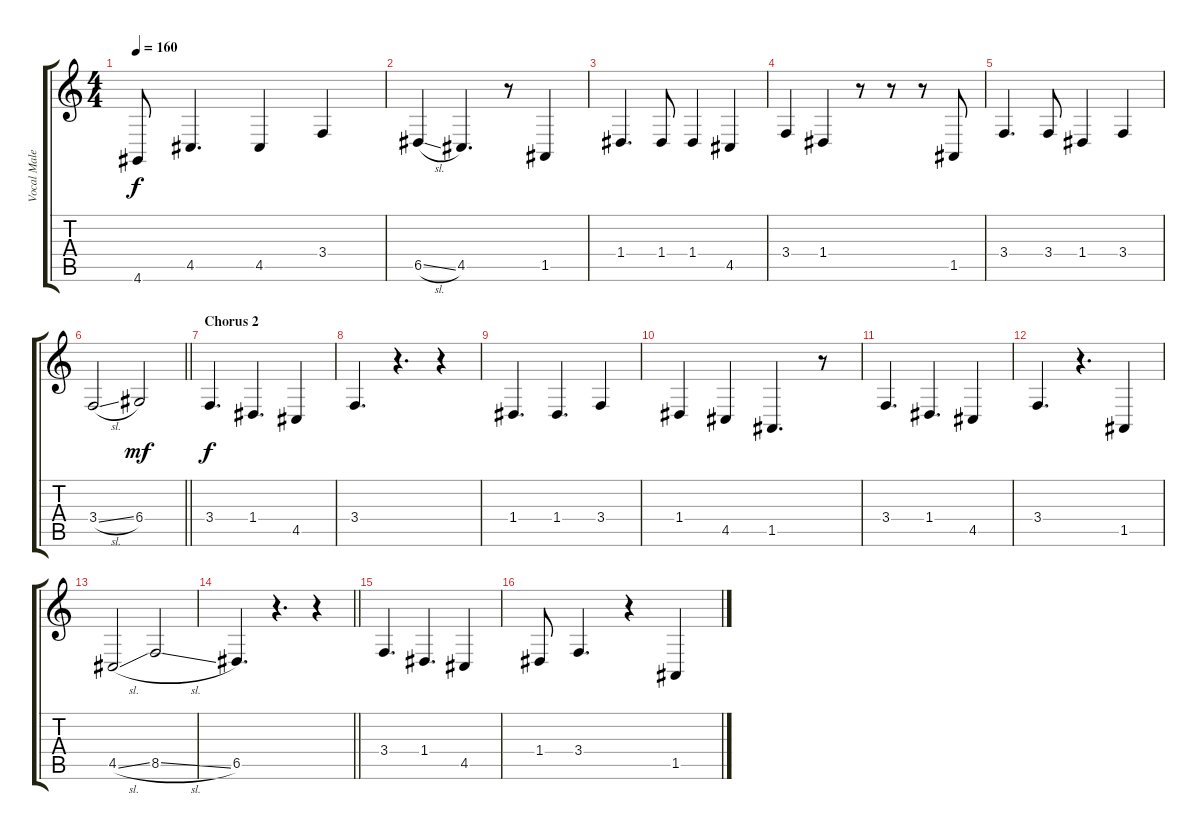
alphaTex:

\track ("Vocal Male" "Vocal Male") {instrument lead2sawtooth}
\staff {score tabs}
\tuning (E4 B3 G3 D3 A2 E2) {hide}
\ts (4 4)
\tempo 160
\clef g2
\ks c
4.6.8{dy f} 4.5.4{d} 4.5.4 3.4.4 |
6.5{sl}.4 4.5.4{d} r.8 1.5.4 |
1.4.4{d} 1.4.8 1.4.4 4.5.4 |
3.4.4 1.4.4 r.8 r.8 r.8 1.5.8 |
3.4.4{d} 3.4.8 1.4.4 3.4.4 |
\barLineRight lightlight
3.4{sl}.2 6.4.2{dy mf} |
\section ("" "Chorus 2")
3.4.4{d dy f} 1.4.4{d} 4.5.4 |
3.4.4{d} r.4{d} r.4 |
1.4.4{d} 1.4.4{d} 3.4.4 |
1.4.4 4.5.4 1.5.4{d} r.8 |
3.4.4{d} 1.4.4{d} 4.5.4 |
3.4.4{d} r.4{d} 1.5.4 |
4.5{sl}.2 8.5{sl}.2 |
\barLineRight lightlight
6.5.4{d} r.4{d} r.4 |
3.4.4{d} 1.4.4{d} 4.5.4 |
1.4.8 3.4.4{d} r.4 1.5.4
